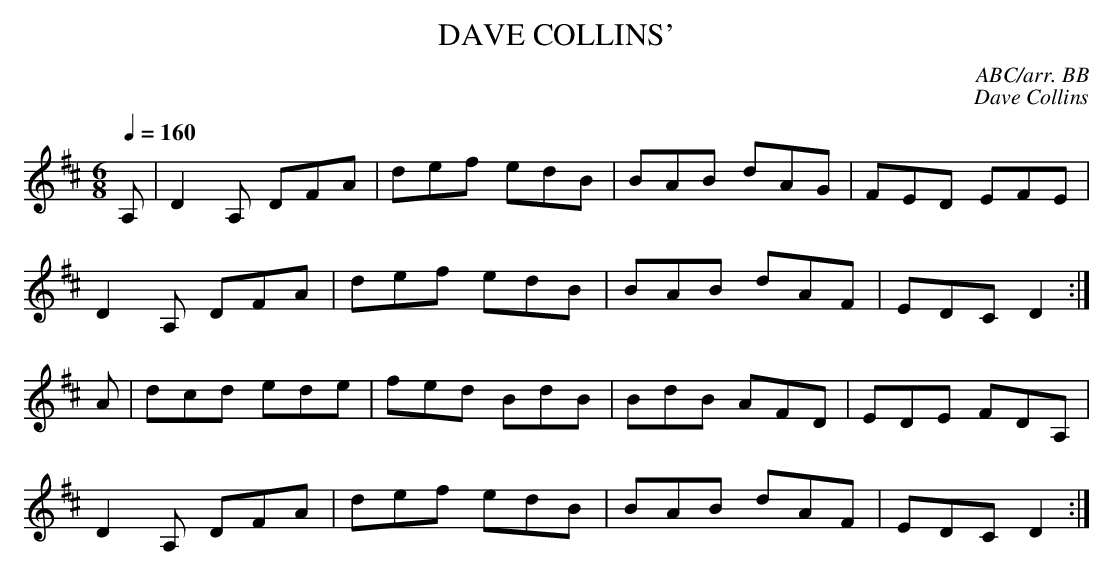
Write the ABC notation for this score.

X:1
T:DAVE COLLINS'
C:ABC/arr. BB
C:Dave Collins
Q:1/4=160
L:1/8
M:6/8
K:D
A,|D2A, DFA|def edB|BAB dAG|FED EFE|
D2A, DFA|def edB|BAB dAF|EDC D2 :|
A|dcd ede|fed BdB|BdB AFD|EDE FDA,|
D2A, DFA|def edB|BAB dAF|EDC D2 :|
